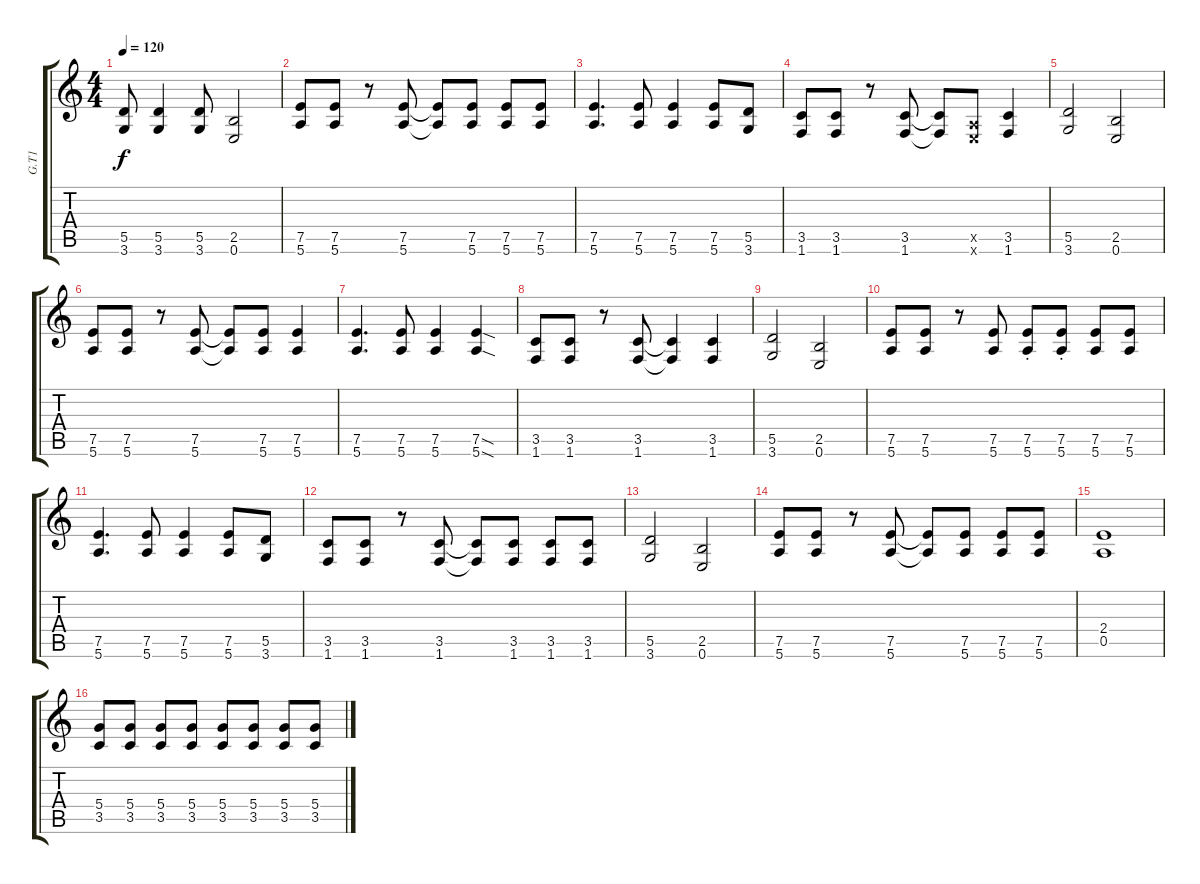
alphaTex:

\track ("G.T1" "G.T1") {instrument distortionguitar}
\staff {score tabs}
\tuning (E4 B3 G3 D3 A2 E2) {hide}
\ts (4 4)
\tempo 120
\clef g2
\ks c
(5.5 3.6).8{dy f} (5.5 3.6).4 (5.5 3.6).8 (2.5 0.6).2 |
(7.5 5.6).8 (7.5 5.6).8 r.8 (7.5 5.6).8 (7.5{t} 5.6{t}).8 (7.5 5.6).8 (7.5 5.6).8 (7.5 5.6).8 |
(7.5 5.6).4{d} (7.5 5.6).8 (7.5 5.6).4 (7.5 5.6).8 (5.5 3.6).8 |
(3.5 1.6).8 (3.5 1.6).8 r.8 (3.5 1.6).8 (3.5{t} 1.6{t}).8 (0.5{x} 0.6{x}).8 (3.5 1.6).4 |
(5.5 3.6).2 (2.5 0.6).2 |
(7.5 5.6).8 (7.5 5.6).8 r.8 (7.5 5.6).8 (7.5{t} 5.6{t}).8 (7.5 5.6).8 (7.5 5.6).4 |
(7.5 5.6).4{d} (7.5 5.6).8 (7.5 5.6).4 (7.5{sod} 5.6{sod}).4 |
(3.5 1.6).8 (3.5 1.6).8 r.8 (3.5 1.6).8 (3.5{t} 1.6{t}).4 (3.5 1.6).4 |
(5.5 3.6).2 (2.5 0.6).2 |
(7.5 5.6).8 (7.5 5.6).8 r.8 (7.5 5.6).8 (7.5{st} 5.6{st}).8 (7.5{st} 5.6{st}).8 (7.5 5.6).8 (7.5 5.6).8 |
(7.5 5.6).4{d} (7.5 5.6).8 (7.5 5.6).4 (7.5 5.6).8 (5.5 3.6).8 |
(3.5 1.6).8 (3.5 1.6).8 r.8 (3.5 1.6).8 (3.5{t} 1.6{t}).8 (3.5 1.6).8 (3.5 1.6).8 (3.5 1.6).8 |
(5.5 3.6).2 (2.5 0.6).2 |
(7.5 5.6).8 (7.5 5.6).8 r.8 (7.5 5.6).8 (7.5{t} 5.6{t}).8 (7.5 5.6).8 (7.5 5.6).8 (7.5 5.6).8 |
(2.4 0.5).1 |
(5.4 3.5).8 (5.4 3.5).8 (5.4 3.5).8 (5.4 3.5).8 (5.4 3.5).8 (5.4 3.5).8 (5.4 3.5).8 (5.4 3.5).8
